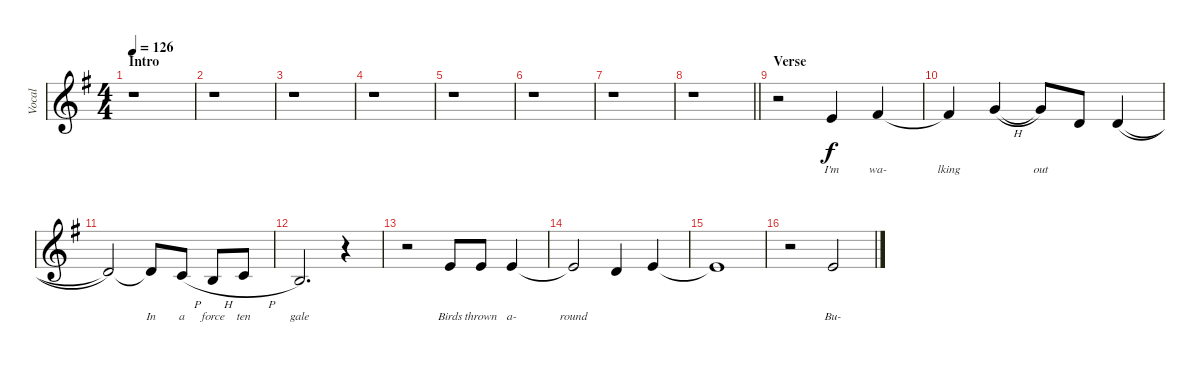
\track ("Vocal" "Vocal") {instrument frenchhorn}
\staff {score}
\tuning (E4 B3 G3 D3 A2 E2) {hide}
\ts (4 4)
\section ("" "Intro")
\tempo 126
\clef g2
\ks eminor
r.1{dy f instrument frenchhorn} |
r.1 |
r.1 |
r.1 |
r.1 |
r.1 |
r.1 |
\barLineRight lightlight
r.1 |
\section ("" "Verse")
r.2 0.1.4{lyrics (0 "I'm") lyrics (1 "") lyrics (2 "") lyrics (3 "") lyrics (4 "")} 2.1.4{lyrics (0 "wa-") lyrics (1 "") lyrics (2 "") lyrics (3 "") lyrics (4 "")} |
2.1{t}.4{lyrics (0 "lking") lyrics (1 "") lyrics (2 "") lyrics (3 "") lyrics (4 "")} 8.2{h}.4{lyrics (0 "") lyrics (1 "") lyrics (2 "") lyrics (3 "") lyrics (4 "")} 8.2{t}.8{lyrics (0 "out") lyrics (1 "") lyrics (2 "") lyrics (3 "") lyrics (4 "")} 3.2.8{lyrics (0 "") lyrics (1 "") lyrics (2 "") lyrics (3 "") lyrics (4 "")} 3.2{h}.4{lyrics (0 "") lyrics (1 "") lyrics (2 "") lyrics (3 "") lyrics (4 "")} |
3.2{t}.2{lyrics (0 "") lyrics (1 "") lyrics (2 "") lyrics (3 "") lyrics (4 "")} 3.2{t}.8{lyrics (0 "In") lyrics (1 "") lyrics (2 "") lyrics (3 "") lyrics (4 "")} 1.2{h}.8{lyrics (0 "a") lyrics (1 "") lyrics (2 "") lyrics (3 "") lyrics (4 "")} 0.2{h}.8{lyrics (0 "force") lyrics (1 "") lyrics (2 "") lyrics (3 "") lyrics (4 "")} 1.2{h}.8{lyrics (0 "ten") lyrics (1 "") lyrics (2 "") lyrics (3 "") lyrics (4 "")} |
0.2.2{d lyrics (0 "gale") lyrics (1 "") lyrics (2 "") lyrics (3 "") lyrics (4 "")} r.4 |
r.2 0.1.8{lyrics (0 "Birds") lyrics (1 "") lyrics (2 "") lyrics (3 "") lyrics (4 "")} 0.1.8{lyrics (0 "thrown") lyrics (1 "") lyrics (2 "") lyrics (3 "") lyrics (4 "")} 0.1.4{lyrics (0 "a-") lyrics (1 "") lyrics (2 "") lyrics (3 "") lyrics (4 "")} |
0.1{t}.2{lyrics (0 "round") lyrics (1 "") lyrics (2 "") lyrics (3 "") lyrics (4 "")} 3.2.4{lyrics (0 "") lyrics (1 "") lyrics (2 "") lyrics (3 "") lyrics (4 "")} 0.1.4{lyrics (0 "") lyrics (1 "") lyrics (2 "") lyrics (3 "") lyrics (4 "")} |
0.1{t}.1{lyrics (0 "") lyrics (1 "") lyrics (2 "") lyrics (3 "") lyrics (4 "")} |
r.2 0.1.2{lyrics (0 "Bu-") lyrics (1 "") lyrics (2 "") lyrics (3 "") lyrics (4 "")}
